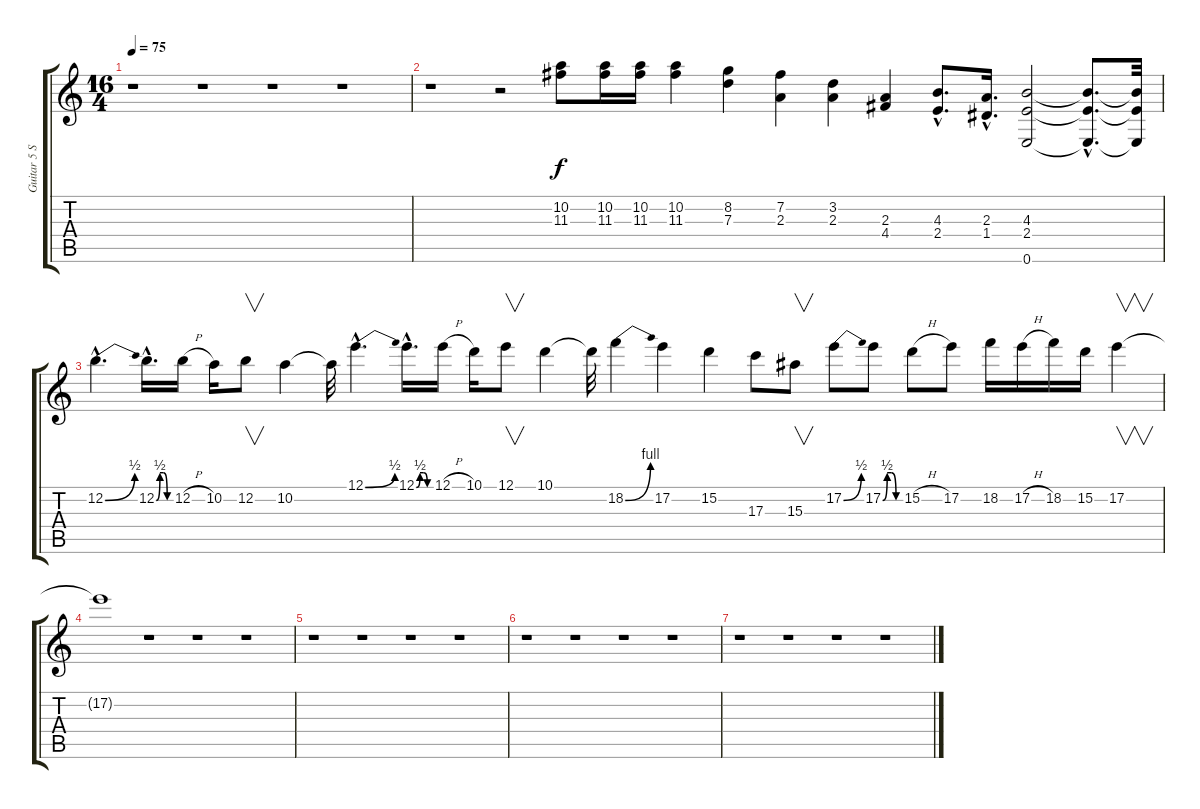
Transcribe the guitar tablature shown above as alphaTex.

\track ("Guitar 5 Solo (Brian May)" "Guitar 5 S") {instrument overdrivenguitar}
\staff {score tabs}
\tuning (E4 B3 G3 D3 A2 E2) {hide}
\ts (16 4)
\tempo 75
\clef g2
\ks c
r.1{dy f} r.1 r.1 r.1 |
r.1 r.2 (10.2 11.3).8 (10.2 11.3).16 (10.2 11.3).16 (10.2 11.3).4 (8.2 7.3).4 (7.2 2.3).4 (3.2 2.3).4 (2.3 4.4).4 (4.3{hac} 2.4{hac}).8{d} (2.3{hac} 1.4{hac}).16{d} (4.3 2.4 0.6).2 (4.3{hac t} 2.4{hac t} 0.6{hac t}).8{d} (4.3{t} 2.4{t} 0.6{t}).32 |
12.2{be (bend 0 0 60 2) hac}.4{d} 12.2{be (custom 0 0 15 2 30 2 45 0 60 0) hac}.16{d} 12.2{h}.16 10.2.16 12.2.8{v} 10.2.4 10.2{t}.32 12.1{be (bend 0 0 60 2) hac}.4{d} 12.1{be (custom 0 0 15 2 30 2 45 0 60 0) hac}.16{d} 12.1{h}.16 10.1.16 12.1.8{v} 10.1.4 10.1{t}.32 18.2{be (bend 0 0 60 4)}.4 17.2.4 15.2.4 17.3.8 15.3.8{v} 17.2{be (bend 0 0 60 2)}.8 17.2{be (custom 0 0 15 2 30 2 45 0 60 0)}.8 15.2{h}.8 17.2.8 18.2.16 17.2{h}.16 18.2.16 15.2.16 17.2.4{v} |
17.2{t}.1 r.1 r.1 r.1 |
r.1 r.1 r.1 r.1 |
r.1 r.1 r.1 r.1 |
r.1 r.1 r.1 r.1
